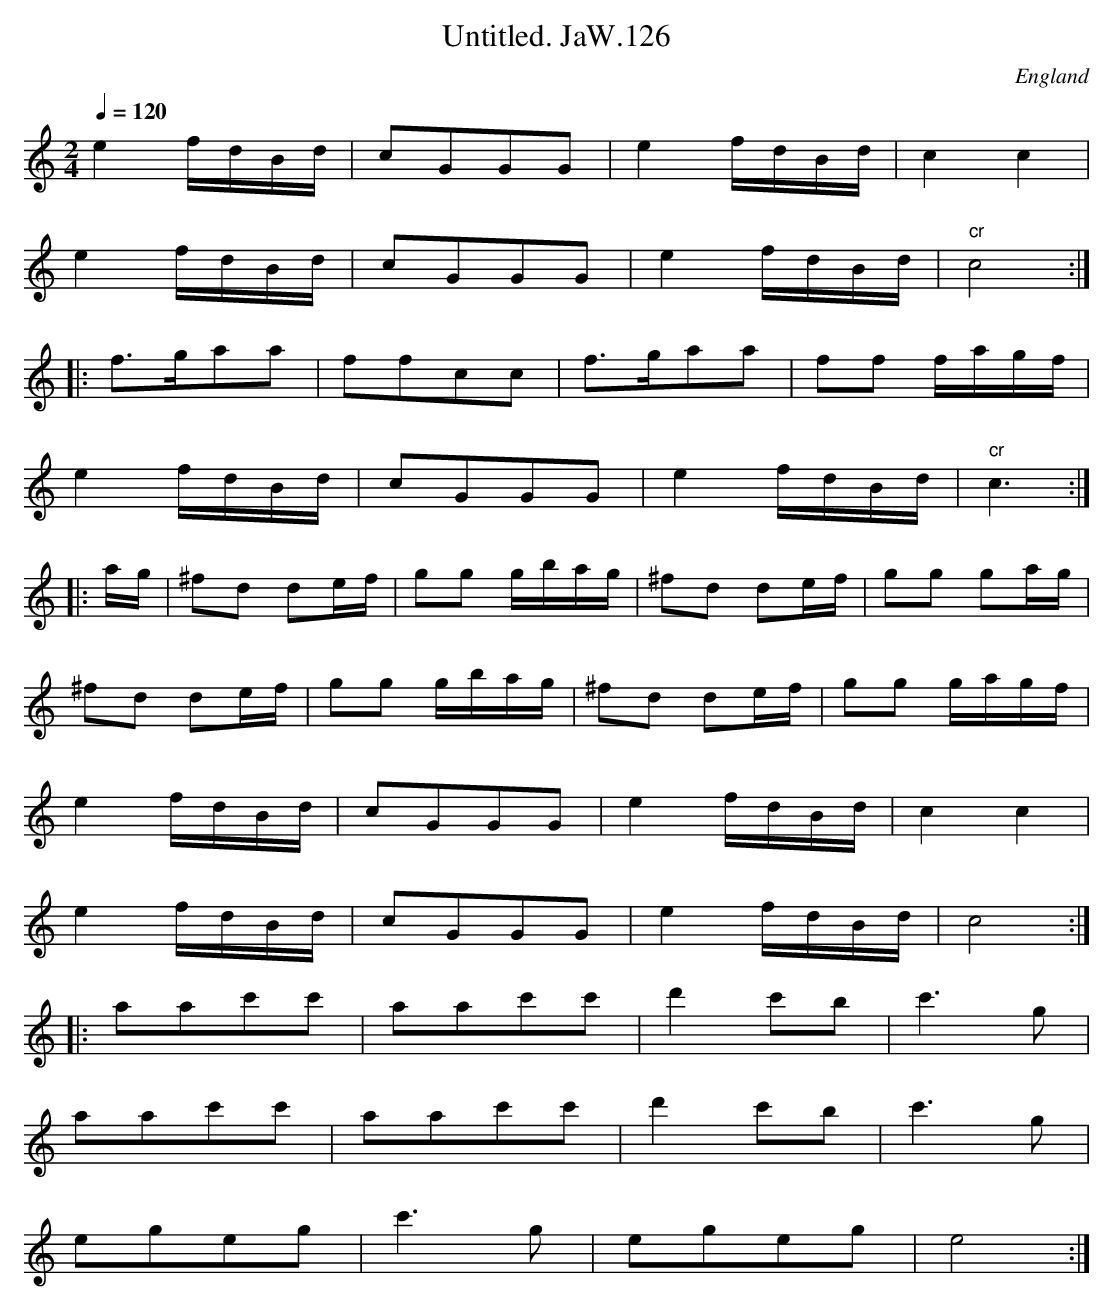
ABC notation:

X:1
T:Untitled. JaW.126
L:1/8
M:2/4
O:England
Q:1/4=120
K:C
e2 f/d/B/d/|cGGG|e2 f/d/B/d/|c2c2|!
e2 f/d/B/d/|cGGG|e2 f/d/B/d/|"cr"c4:|!
|:f>gaa|ffcc|f>gaa|ff f/a/g/f/|!
e2 f/d/B/d/|cGGG|e2 f/d/B/d/|"cr"c3:|!
|:a/g/|^fd de/f/|gg g/b/a/g/|^fd de/f/|gg ga/g/|!
^fd de/f/|gg g/b/a/g/|^fd de/f/|gg g/a/g/f/|!
e2f/d/B/d/|cGGG|e2f/d/B/d/|c2c2|!
e2f/d/B/d/|cGGG|e2f/d/B/d/|c4:|!
|:aac'c'|aac'c'|d'2c'b|c'3g|!
aac'c'|aac'c'|d'2c'b|c'3g|!
egeg|c'3g|egeg|e4:|
